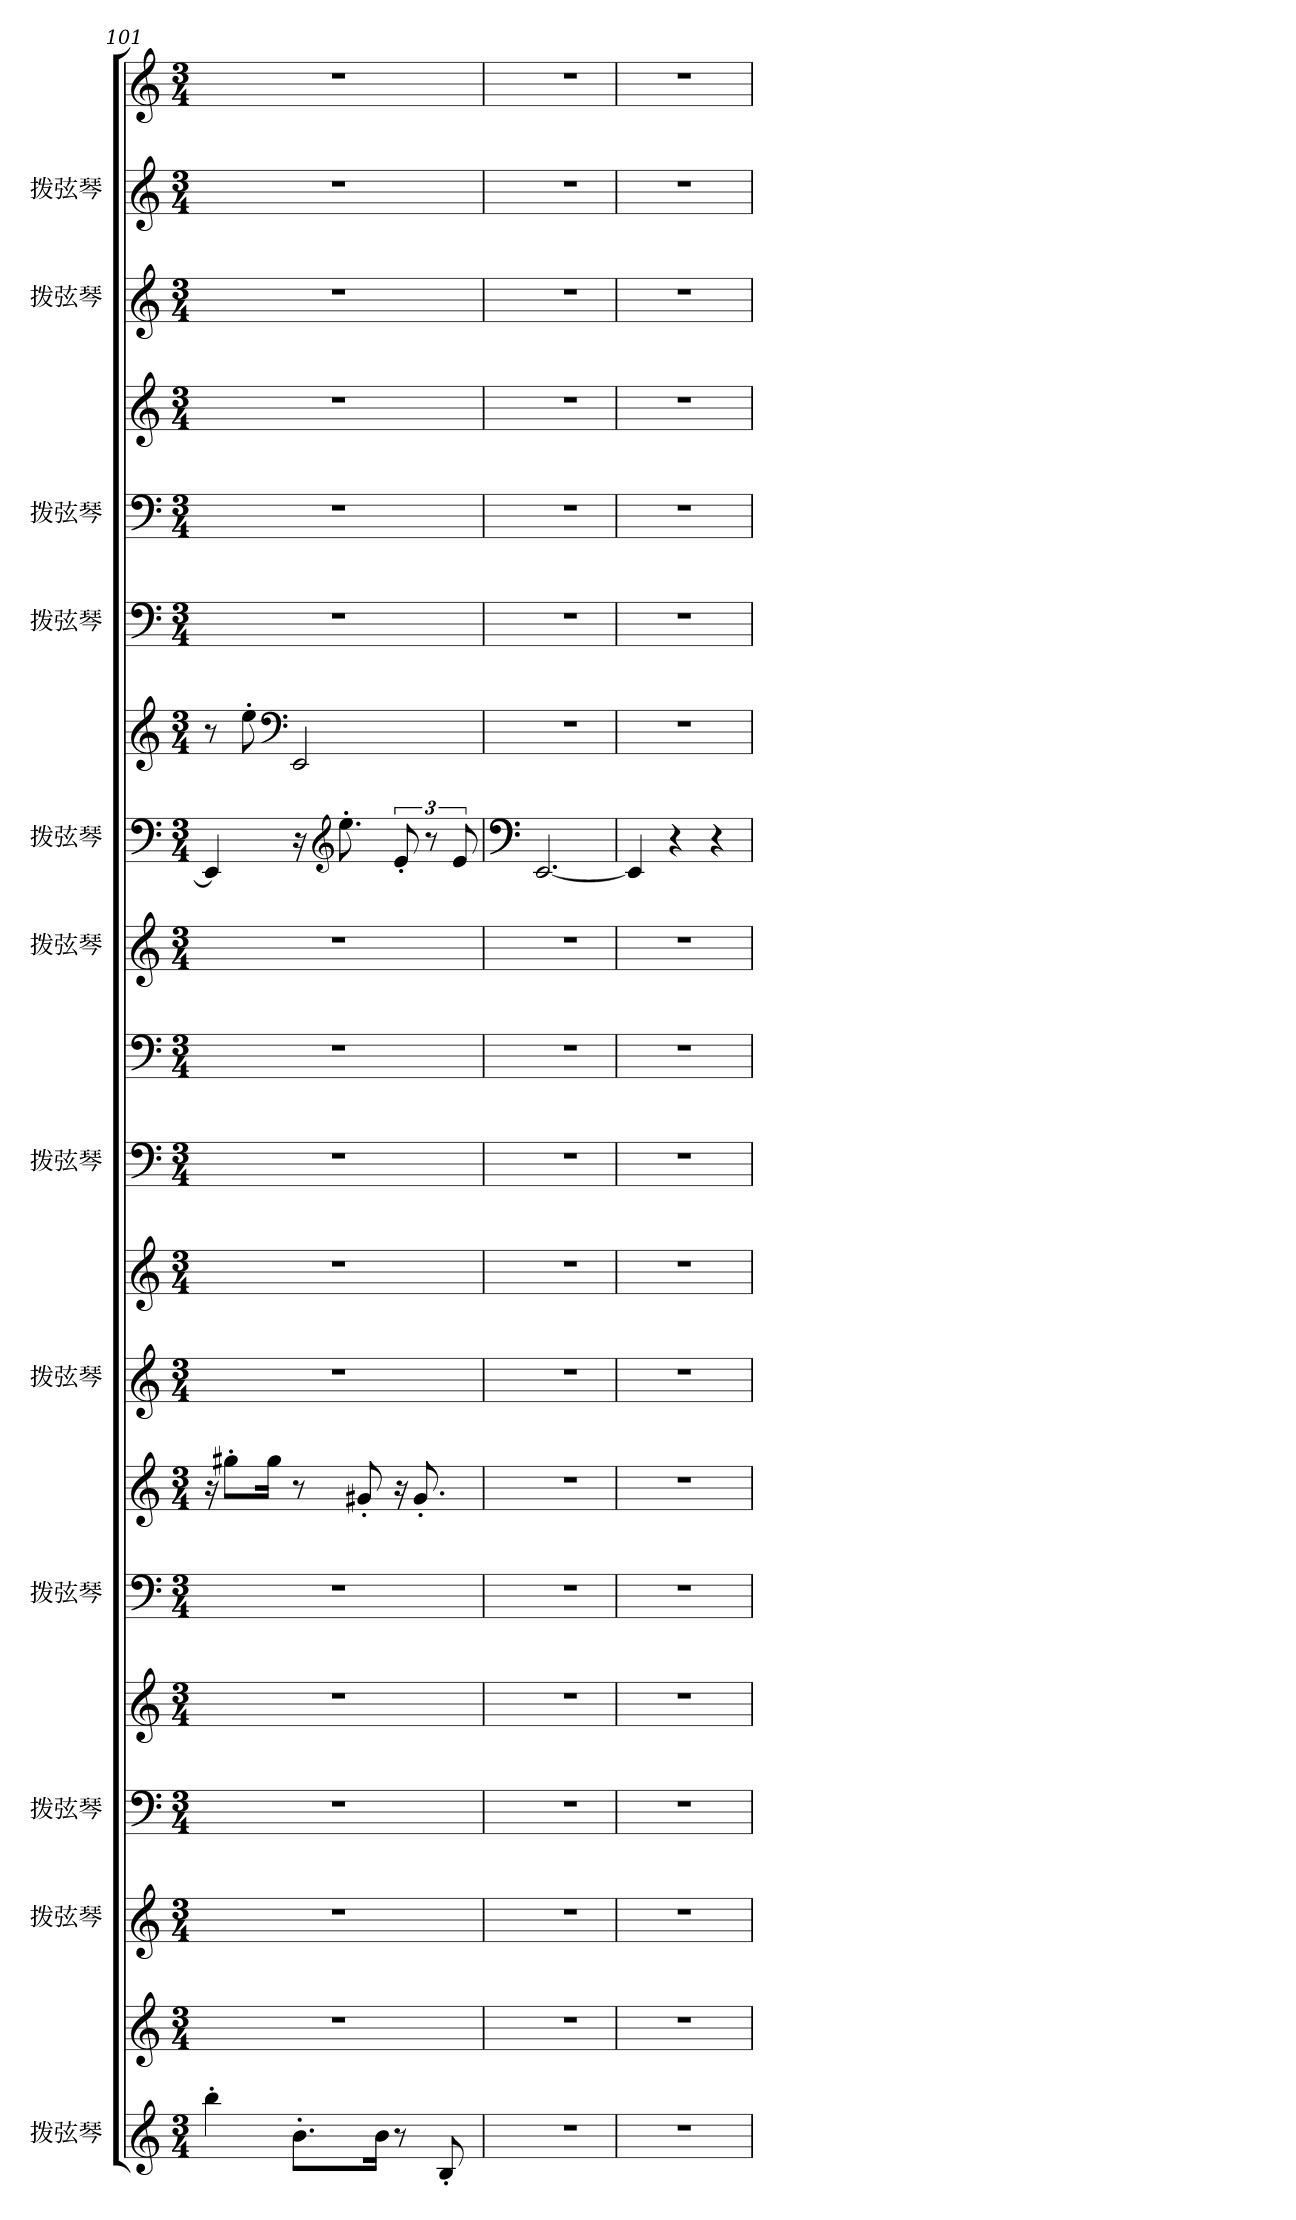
**kern	**kern	**kern	**kern	**kern	**kern	**kern	**kern	**kern	**kern	**kern	**kern	**kern	**kern	**kern	**kern	**kern	**kern	**kern	**kern
*part12	*part12	*part11	*part10	*part10	*part9	*part9	*part8	*part8	*part7	*part7	*part6	*part5	*part5	*part4	*part3	*part3	*part2	*part1	*part1
*staff20	*staff19	*staff18	*staff17	*staff16	*staff15	*staff14	*staff13	*staff12	*staff11	*staff10	*staff9	*staff8	*staff7	*staff6	*staff5	*staff4	*staff3	*staff2	*staff1
*I"拨弦琴	*	*I"拨弦琴	*I"拨弦琴	*	*I"拨弦琴	*	*I"拨弦琴	*	*I"拨弦琴	*	*I"拨弦琴	*I"拨弦琴	*	*I"拨弦琴	*I"拨弦琴	*	*I"拨弦琴	*I"拨弦琴	*
!!LO:PB:g=z
*clefG2	*clefG2	*clefG2	*clefF4	*clefG2	*clefF4	*clefG2	*clefG2	*clefG2	*clefF4	*clefF4	*clefG2	*clefF4	*clefG2	*clefF4	*clefF4	*clefG2	*clefG2	*clefG2	*clefG2
*k[]	*k[]	*k[]	*k[]	*k[]	*k[]	*k[]	*k[]	*k[]	*k[]	*k[]	*k[]	*k[]	*k[]	*k[]	*k[]	*k[]	*k[]	*k[]	*k[]
*M3/4	*M3/4	*M3/4	*M3/4	*M3/4	*M3/4	*M3/4	*M3/4	*M3/4	*M3/4	*M3/4	*M3/4	*M3/4	*M3/4	*M3/4	*M3/4	*M3/4	*M3/4	*M3/4	*M3/4
=101	=101	=101	=101	=101	=101	=101	=101	=101	=101	=101	=101	=101	=101	=101	=101	=101	=101	=101	=101
4bb'\	2.r	2.r	2.r	2.r	2.r	16r	2.r	2.r	2.r	2.r	2.r	4EE/]	8r	2.r	2.r	2.r	2.r	2.r	2.r
.	.	.	.	.	.	8gg#X'\L	.	.	.	.	.	.	.	.	.	.	.	.	.
.	.	.	.	.	.	.	.	.	.	.	.	.	8ee'\	.	.	.	.	.	.
.	.	.	.	.	.	16gg#\Jk	.	.	.	.	.	.	.	.	.	.	.	.	.
*	*	*	*	*	*	*	*	*	*	*	*	*	*clefF4	*	*	*	*	*	*
8.b'\L	.	.	.	.	.	8r	.	.	.	.	.	16r	2EE/	.	.	.	.	.	.
*	*	*	*	*	*	*	*	*	*	*	*	*clefG2	*	*	*	*	*	*	*
.	.	.	.	.	.	.	.	.	.	.	.	8.ee'\	.	.	.	.	.	.	.
.	.	.	.	.	.	8g#X'/	.	.	.	.	.	.	.	.	.	.	.	.	.
16b\Jk	.	.	.	.	.	.	.	.	.	.	.	.	.	.	.	.	.	.	.
8r	.	.	.	.	.	16r	.	.	.	.	.	12e'/	.	.	.	.	.	.	.
.	.	.	.	.	.	8.g#'/	.	.	.	.	.	.	.	.	.	.	.	.	.
.	.	.	.	.	.	.	.	.	.	.	.	12r	.	.	.	.	.	.	.
8B'/	.	.	.	.	.	.	.	.	.	.	.	.	.	.	.	.	.	.	.
.	.	.	.	.	.	.	.	.	.	.	.	12e/	.	.	.	.	.	.	.
=102	=102	=102	=102	=102	=102	=102	=102	=102	=102	=102	=102	=102	=102	=102	=102	=102	=102	=102	=102
*	*	*	*	*	*	*	*	*	*	*	*	*clefF4	*	*	*	*	*	*	*
2.r	2.r	2.r	2.r	2.r	2.r	2.r	2.r	2.r	2.r	2.r	2.r	[2.EE/	2.r	2.r	2.r	2.r	2.r	2.r	2.r
=103	=103	=103	=103	=103	=103	=103	=103	=103	=103	=103	=103	=103	=103	=103	=103	=103	=103	=103	=103
2.r	2.r	2.r	2.r	2.r	2.r	2.r	2.r	2.r	2.r	2.r	2.r	4EE/]	2.r	2.r	2.r	2.r	2.r	2.r	2.r
.	.	.	.	.	.	.	.	.	.	.	.	4r	.	.	.	.	.	.	.
.	.	.	.	.	.	.	.	.	.	.	.	4r	.	.	.	.	.	.	.
=	=	=	=	=	=	=	=	=	=	=	=	=	=	=	=	=	=	=	=
*-	*-	*-	*-	*-	*-	*-	*-	*-	*-	*-	*-	*-	*-	*-	*-	*-	*-	*-	*-
